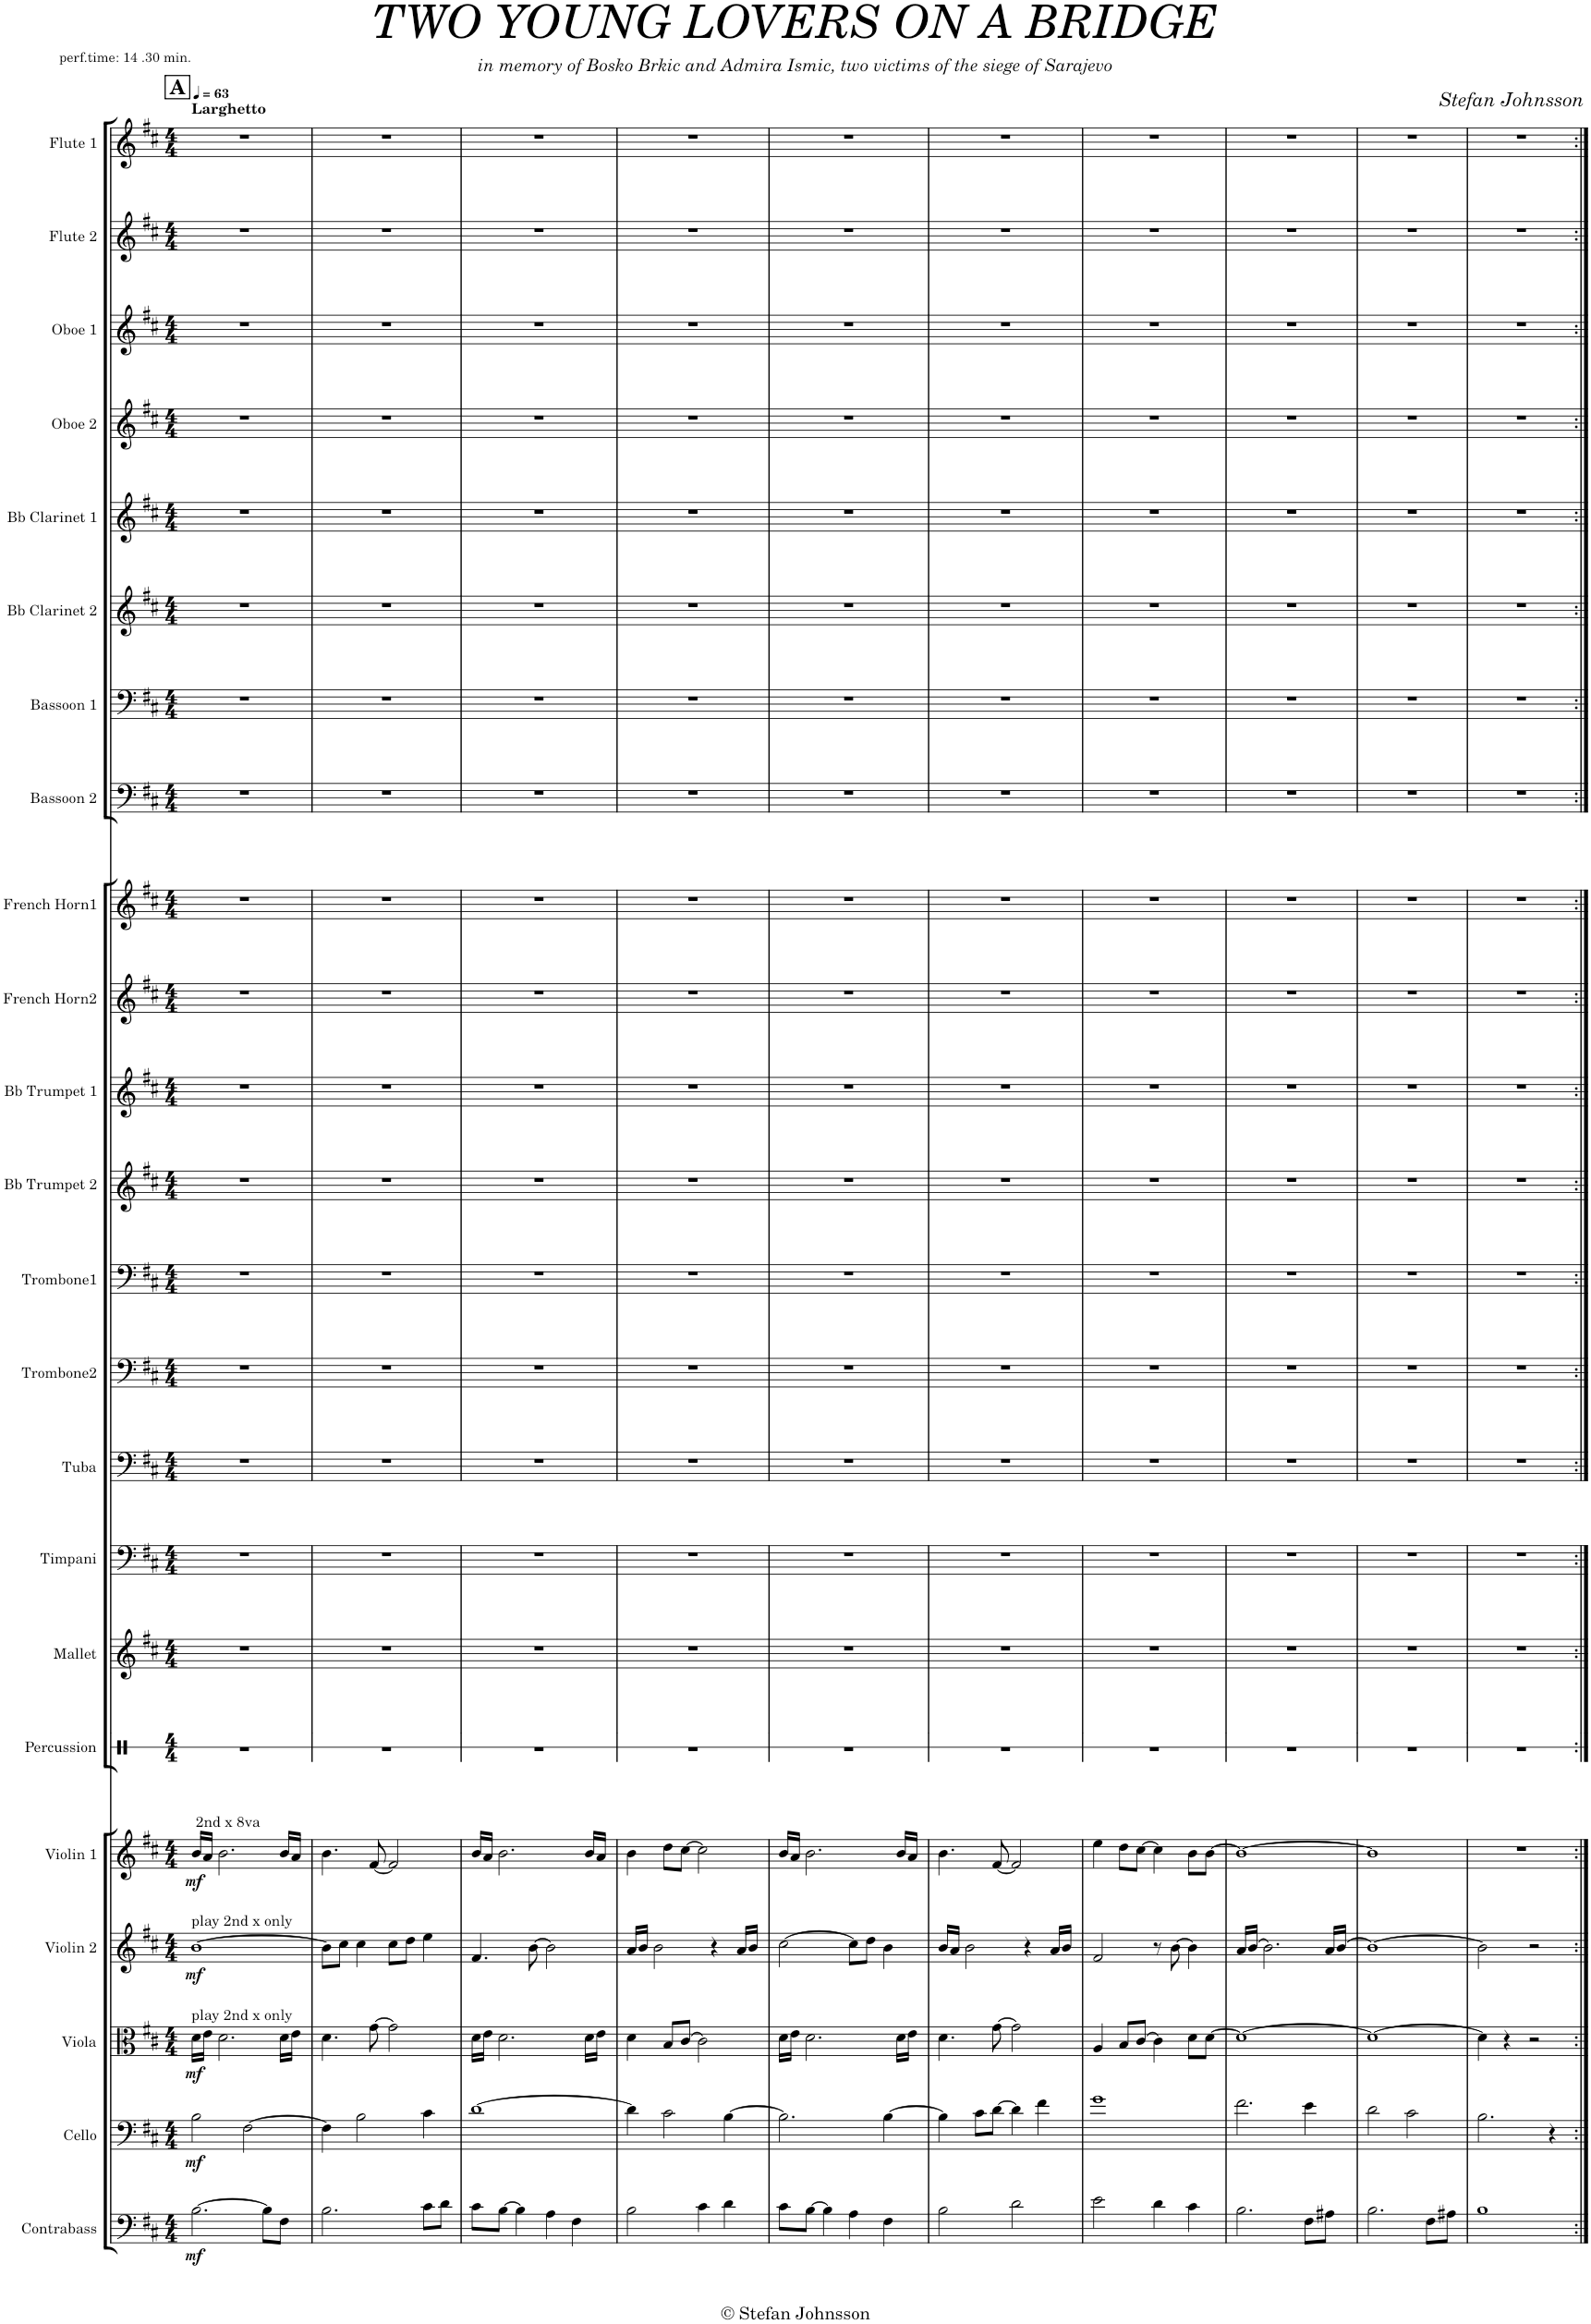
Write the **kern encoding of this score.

**kern	**dynam	**kern	**dynam	**kern	**dynam	**kern	**dynam	**kern	**dynam	**kern	**kern	**kern	**kern	**kern	**kern	**kern	**kern	**kern	**kern	**kern	**kern	**kern	**kern	**kern	**kern	**kern	**kern
*part23	*part23	*part22	*part22	*part21	*part21	*part20	*part20	*part19	*part19	*part18	*part17	*part16	*part15	*part14	*part13	*part12	*part11	*part10	*part9	*part8	*part7	*part6	*part5	*part4	*part3	*part2	*part1
*staff23	*staff23	*staff22	*staff22	*staff21	*staff21	*staff20	*staff20	*staff19	*staff19	*staff18	*staff17	*staff16	*staff15	*staff14	*staff13	*staff12	*staff11	*staff10	*staff9	*staff8	*staff7	*staff6	*staff5	*staff4	*staff3	*staff2	*staff1
*I"Contrabass	*	*I"Cello	*	*I"Viola	*	*I"Violin 2	*	*I"Violin 1	*	*I"Percussion	*I"Mallet	*I"Timpani	*I"Tuba	*I"Trombone2	*I"Trombone1	*I"Bb Trumpet 2	*I"Bb Trumpet 1	*I"French Horn2	*I"French Horn1	*I"Bassoon 2	*I"Bassoon 1	*I"Bb Clarinet 2	*I"Bb Clarinet 1	*I"Oboe 2	*I"Oboe 1	*I"Flute 2	*I"Flute 1
*I'Cb.	*	*	*	*I'Vla.	*	*I'Vln. 2	*	*I'Vln. 1	*	*I'Perc.	*I'Mall.	*I'Timp.	*I'Tu.	*I'Tromb.2	*I'Tromb.1	*I'Bb Tpt. 2	*I'Bb Tpt. 1	*I'F. Hn.2	*I'F. Hn.1	*I'Bn. 2	*I'Bn. 1	*I'Bb Cl. 2	*I'Bb Cl. 1	*I'Ob. 2	*I'Ob. 1	*I'Fl. 2	*I'Fl. 1
*	*	*	*	*	*	*	*	*	*	*stria1	*	*	*	*	*	*	*	*	*	*	*	*	*	*	*	*	*
*clefF4	*	*clefF4	*	*clefC3	*	*clefG2	*	*clefG2	*	*clefX	*clefG2	*clefF4	*clefF4	*clefF4	*clefF4	*clefG2	*clefG2	*clefG2	*clefG2	*clefF4	*clefF4	*clefG2	*clefG2	*clefG2	*clefG2	*clefG2	*clefG2
*Trd7c12	*	*	*	*	*	*	*	*	*	*	*	*	*	*	*	*Trd1c2	*Trd1c2	*Trd4c7	*Trd4c7	*	*	*Trd1c2	*Trd1c2	*	*	*	*
*k[f#c#]	*	*k[f#c#]	*	*k[f#c#]	*	*k[f#c#]	*	*k[f#c#]	*	*k[f#c#]	*k[f#c#]	*k[f#c#]	*k[f#c#]	*k[f#c#]	*k[f#c#]	*k[f#c#]	*k[f#c#]	*k[f#c#]	*k[f#c#]	*k[f#c#]	*k[f#c#]	*k[f#c#]	*k[f#c#]	*k[f#c#]	*k[f#c#]	*k[f#c#]	*k[f#c#]
*b:	*	*b:	*	*b:	*	*b:	*	*b:	*	*b:	*b:	*b:	*b:	*b:	*b:	*b:	*b:	*b:	*b:	*b:	*b:	*b:	*b:	*b:	*b:	*b:	*b:
*M4/4	*	*M4/4	*	*M4/4	*	*M4/4	*	*M4/4	*	*M4/4	*M4/4	*M4/4	*M4/4	*M4/4	*M4/4	*M4/4	*M4/4	*M4/4	*M4/4	*M4/4	*M4/4	*M4/4	*M4/4	*M4/4	*M4/4	*M4/4	*M4/4
*MM63	*	*MM63	*	*MM63	*	*MM63	*	*MM63	*	*MM63	*MM63	*MM63	*MM63	*MM63	*MM63	*MM63	*MM63	*MM63	*MM63	*MM63	*MM63	*MM63	*MM63	*MM63	*MM63	*MM63	*MM63
!!LO:REH:place=s1:a:B:cj:fs=14:t=A
=1	=1	=1	=1	=1	=1	=1	=1	=1	=1	=1	=1	=1	=1	=1	=1	=1	=1	=1	=1	=1	=1	=1	=1	=1	=1	=1	=1
!	!	!	!	!	!	!	!	!	!	!	!	!	!	!	!	!	!	!	!	!	!	!	!	!	!	!	!LO:TX:a:B:t=Larghetto
!	!	!	!	!	!	!	!	!LO:TX:a:t=2nd x 8va	!	!	!	!	!	!	!	!	!	!	!	!	!	!	!	!	!	!	!
!	!	!	!	!	!	!LO:TX:a:t=play 2nd x only	!	!	!	!	!	!	!	!	!	!	!	!	!	!	!	!	!	!	!	!	!
!	!	!	!	!LO:TX:a:t=play 2nd x only	!	!	!	!	!	!	!	!	!	!	!	!	!	!	!	!	!	!	!	!	!	!	!
!	!LO:DY:b	!	!LO:DY:b	!	!LO:DY:b	!	!LO:DY:b	!	!LO:DY:b	!	!	!	!	!	!	!	!	!	!	!	!	!	!	!	!	!	!
[2.B\	mf	2B\	mf	16d\LL	mf	[1b	mf	16b/LL	mf	1r	1r	1r	1r	1r	1r	1r	1r	1r	1r	1r	1r	1r	1r	1r	1r	1r	1r
.	.	.	.	16e\JJ	.	.	.	16a/JJ	.	.	.	.	.	.	.	.	.	.	.	.	.	.	.	.	.	.	.
.	.	.	.	2.d\	.	.	.	2.b\	.	.	.	.	.	.	.	.	.	.	.	.	.	.	.	.	.	.	.
.	.	[2F#\	.	.	.	.	.	.	.	.	.	.	.	.	.	.	.	.	.	.	.	.	.	.	.	.	.
8B\L]	.	.	.	.	.	.	.	.	.	.	.	.	.	.	.	.	.	.	.	.	.	.	.	.	.	.	.
8F#\J	.	.	.	16d\LL	.	.	.	16b/LL	.	.	.	.	.	.	.	.	.	.	.	.	.	.	.	.	.	.	.
.	.	.	.	16e\JJ	.	.	.	16a/JJ	.	.	.	.	.	.	.	.	.	.	.	.	.	.	.	.	.	.	.
=2	=2	=2	=2	=2	=2	=2	=2	=2	=2	=2	=2	=2	=2	=2	=2	=2	=2	=2	=2	=2	=2	=2	=2	=2	=2	=2	=2
2.B\	.	4F#\]	.	4.d\	.	8b\L]	.	4.b\	.	1r	1r	1r	1r	1r	1r	1r	1r	1r	1r	1r	1r	1r	1r	1r	1r	1r	1r
.	.	.	.	.	.	8cc#\J	.	.	.	.	.	.	.	.	.	.	.	.	.	.	.	.	.	.	.	.	.
.	.	2B\	.	.	.	4cc#\	.	.	.	.	.	.	.	.	.	.	.	.	.	.	.	.	.	.	.	.	.
.	.	.	.	[8g\	.	.	.	[8f#/	.	.	.	.	.	.	.	.	.	.	.	.	.	.	.	.	.	.	.
.	.	.	.	2g\]	.	8cc#\L	.	2f#/]	.	.	.	.	.	.	.	.	.	.	.	.	.	.	.	.	.	.	.
.	.	.	.	.	.	8dd\J	.	.	.	.	.	.	.	.	.	.	.	.	.	.	.	.	.	.	.	.	.
8c#\L	.	4c#\	.	.	.	4ee\	.	.	.	.	.	.	.	.	.	.	.	.	.	.	.	.	.	.	.	.	.
8d\J	.	.	.	.	.	.	.	.	.	.	.	.	.	.	.	.	.	.	.	.	.	.	.	.	.	.	.
=3	=3	=3	=3	=3	=3	=3	=3	=3	=3	=3	=3	=3	=3	=3	=3	=3	=3	=3	=3	=3	=3	=3	=3	=3	=3	=3	=3
8c#\L	.	[1d	.	16d\LL	.	4.f#/	.	16b/LL	.	1r	1r	1r	1r	1r	1r	1r	1r	1r	1r	1r	1r	1r	1r	1r	1r	1r	1r
.	.	.	.	16e\JJ	.	.	.	16a/JJ	.	.	.	.	.	.	.	.	.	.	.	.	.	.	.	.	.	.	.
[8B\J	.	.	.	2.d\	.	.	.	2.b\	.	.	.	.	.	.	.	.	.	.	.	.	.	.	.	.	.	.	.
4B\]	.	.	.	.	.	.	.	.	.	.	.	.	.	.	.	.	.	.	.	.	.	.	.	.	.	.	.
.	.	.	.	.	.	[8b\	.	.	.	.	.	.	.	.	.	.	.	.	.	.	.	.	.	.	.	.	.
4A\	.	.	.	.	.	2b\]	.	.	.	.	.	.	.	.	.	.	.	.	.	.	.	.	.	.	.	.	.
4F#\	.	.	.	.	.	.	.	.	.	.	.	.	.	.	.	.	.	.	.	.	.	.	.	.	.	.	.
.	.	.	.	16d\LL	.	.	.	16b/LL	.	.	.	.	.	.	.	.	.	.	.	.	.	.	.	.	.	.	.
.	.	.	.	16e\JJ	.	.	.	16a/JJ	.	.	.	.	.	.	.	.	.	.	.	.	.	.	.	.	.	.	.
=4	=4	=4	=4	=4	=4	=4	=4	=4	=4	=4	=4	=4	=4	=4	=4	=4	=4	=4	=4	=4	=4	=4	=4	=4	=4	=4	=4
2B\	.	4d\]	.	4d\	.	16a/LL	.	4b\	.	1r	1r	1r	1r	1r	1r	1r	1r	1r	1r	1r	1r	1r	1r	1r	1r	1r	1r
.	.	.	.	.	.	16b/JJ	.	.	.	.	.	.	.	.	.	.	.	.	.	.	.	.	.	.	.	.	.
.	.	.	.	.	.	2b\	.	.	.	.	.	.	.	.	.	.	.	.	.	.	.	.	.	.	.	.	.
.	.	2c#\	.	8B/L	.	.	.	8dd\L	.	.	.	.	.	.	.	.	.	.	.	.	.	.	.	.	.	.	.
.	.	.	.	[8c#/J	.	.	.	[8cc#\J	.	.	.	.	.	.	.	.	.	.	.	.	.	.	.	.	.	.	.
4c#\	.	.	.	2c#\]	.	.	.	2cc#\]	.	.	.	.	.	.	.	.	.	.	.	.	.	.	.	.	.	.	.
.	.	.	.	.	.	4r	.	.	.	.	.	.	.	.	.	.	.	.	.	.	.	.	.	.	.	.	.
4d\	.	[4B\	.	.	.	.	.	.	.	.	.	.	.	.	.	.	.	.	.	.	.	.	.	.	.	.	.
.	.	.	.	.	.	16a/LL	.	.	.	.	.	.	.	.	.	.	.	.	.	.	.	.	.	.	.	.	.
.	.	.	.	.	.	16b/JJ	.	.	.	.	.	.	.	.	.	.	.	.	.	.	.	.	.	.	.	.	.
=5	=5	=5	=5	=5	=5	=5	=5	=5	=5	=5	=5	=5	=5	=5	=5	=5	=5	=5	=5	=5	=5	=5	=5	=5	=5	=5	=5
8c#\L	.	2.B\]	.	16d\LL	.	[2cc#\	.	16b/LL	.	1r	1r	1r	1r	1r	1r	1r	1r	1r	1r	1r	1r	1r	1r	1r	1r	1r	1r
.	.	.	.	16e\JJ	.	.	.	16a/JJ	.	.	.	.	.	.	.	.	.	.	.	.	.	.	.	.	.	.	.
[8B\J	.	.	.	2.d\	.	.	.	2.b\	.	.	.	.	.	.	.	.	.	.	.	.	.	.	.	.	.	.	.
4B\]	.	.	.	.	.	.	.	.	.	.	.	.	.	.	.	.	.	.	.	.	.	.	.	.	.	.	.
4A\	.	.	.	.	.	8cc#\L]	.	.	.	.	.	.	.	.	.	.	.	.	.	.	.	.	.	.	.	.	.
.	.	.	.	.	.	8dd\J	.	.	.	.	.	.	.	.	.	.	.	.	.	.	.	.	.	.	.	.	.
4F#\	.	[4B\	.	.	.	4b\	.	.	.	.	.	.	.	.	.	.	.	.	.	.	.	.	.	.	.	.	.
.	.	.	.	16d\LL	.	.	.	16b/LL	.	.	.	.	.	.	.	.	.	.	.	.	.	.	.	.	.	.	.
.	.	.	.	16e\JJ	.	.	.	16a/JJ	.	.	.	.	.	.	.	.	.	.	.	.	.	.	.	.	.	.	.
=6	=6	=6	=6	=6	=6	=6	=6	=6	=6	=6	=6	=6	=6	=6	=6	=6	=6	=6	=6	=6	=6	=6	=6	=6	=6	=6	=6
2B\	.	4B\]	.	4.d\	.	16b/LL	.	4.b\	.	1r	1r	1r	1r	1r	1r	1r	1r	1r	1r	1r	1r	1r	1r	1r	1r	1r	1r
.	.	.	.	.	.	16a/JJ	.	.	.	.	.	.	.	.	.	.	.	.	.	.	.	.	.	.	.	.	.
.	.	.	.	.	.	2b\	.	.	.	.	.	.	.	.	.	.	.	.	.	.	.	.	.	.	.	.	.
.	.	8c#\L	.	.	.	.	.	.	.	.	.	.	.	.	.	.	.	.	.	.	.	.	.	.	.	.	.
.	.	[8d\J	.	[8g\	.	.	.	[8f#/	.	.	.	.	.	.	.	.	.	.	.	.	.	.	.	.	.	.	.
2d\	.	4d\]	.	2g\]	.	.	.	2f#/]	.	.	.	.	.	.	.	.	.	.	.	.	.	.	.	.	.	.	.
.	.	.	.	.	.	4r	.	.	.	.	.	.	.	.	.	.	.	.	.	.	.	.	.	.	.	.	.
.	.	4f#\	.	.	.	.	.	.	.	.	.	.	.	.	.	.	.	.	.	.	.	.	.	.	.	.	.
.	.	.	.	.	.	16a/LL	.	.	.	.	.	.	.	.	.	.	.	.	.	.	.	.	.	.	.	.	.
.	.	.	.	.	.	16b/JJ	.	.	.	.	.	.	.	.	.	.	.	.	.	.	.	.	.	.	.	.	.
=7	=7	=7	=7	=7	=7	=7	=7	=7	=7	=7	=7	=7	=7	=7	=7	=7	=7	=7	=7	=7	=7	=7	=7	=7	=7	=7	=7
2e\	.	1g	.	4A/	.	2f#/	.	4ee\	.	1r	1r	1r	1r	1r	1r	1r	1r	1r	1r	1r	1r	1r	1r	1r	1r	1r	1r
.	.	.	.	8B/L	.	.	.	8dd\L	.	.	.	.	.	.	.	.	.	.	.	.	.	.	.	.	.	.	.
.	.	.	.	[8c#/J	.	.	.	[8cc#\J	.	.	.	.	.	.	.	.	.	.	.	.	.	.	.	.	.	.	.
4d\	.	.	.	4c#\]	.	8r	.	4cc#\]	.	.	.	.	.	.	.	.	.	.	.	.	.	.	.	.	.	.	.
.	.	.	.	.	.	[8b\	.	.	.	.	.	.	.	.	.	.	.	.	.	.	.	.	.	.	.	.	.
4c#\	.	.	.	8d\L	.	4b\]	.	8b\L	.	.	.	.	.	.	.	.	.	.	.	.	.	.	.	.	.	.	.
.	.	.	.	[8d\J	.	.	.	[8b\J	.	.	.	.	.	.	.	.	.	.	.	.	.	.	.	.	.	.	.
=8	=8	=8	=8	=8	=8	=8	=8	=8	=8	=8	=8	=8	=8	=8	=8	=8	=8	=8	=8	=8	=8	=8	=8	=8	=8	=8	=8
2.B\	.	2.f#\	.	1d_	.	16a/LL	.	1b_	.	1r	1r	1r	1r	1r	1r	1r	1r	1r	1r	1r	1r	1r	1r	1r	1r	1r	1r
.	.	.	.	.	.	[16b/JJ	.	.	.	.	.	.	.	.	.	.	.	.	.	.	.	.	.	.	.	.	.
.	.	.	.	.	.	2.b\]	.	.	.	.	.	.	.	.	.	.	.	.	.	.	.	.	.	.	.	.	.
8F#\L	.	4e\	.	.	.	.	.	.	.	.	.	.	.	.	.	.	.	.	.	.	.	.	.	.	.	.	.
8A#X\J	.	.	.	.	.	16a/LL	.	.	.	.	.	.	.	.	.	.	.	.	.	.	.	.	.	.	.	.	.
.	.	.	.	.	.	[16b/JJ	.	.	.	.	.	.	.	.	.	.	.	.	.	.	.	.	.	.	.	.	.
=9	=9	=9	=9	=9	=9	=9	=9	=9	=9	=9	=9	=9	=9	=9	=9	=9	=9	=9	=9	=9	=9	=9	=9	=9	=9	=9	=9
2.B\	.	2d\	.	1d_	.	1b_	.	1b]	.	1r	1r	1r	1r	1r	1r	1r	1r	1r	1r	1r	1r	1r	1r	1r	1r	1r	1r
.	.	2c#\	.	.	.	.	.	.	.	.	.	.	.	.	.	.	.	.	.	.	.	.	.	.	.	.	.
8F#\L	.	.	.	.	.	.	.	.	.	.	.	.	.	.	.	.	.	.	.	.	.	.	.	.	.	.	.
8A#X\J	.	.	.	.	.	.	.	.	.	.	.	.	.	.	.	.	.	.	.	.	.	.	.	.	.	.	.
=10	=10	=10	=10	=10	=10	=10	=10	=10	=10	=10	=10	=10	=10	=10	=10	=10	=10	=10	=10	=10	=10	=10	=10	=10	=10	=10	=10
1B	.	2.B\	.	4d\]	.	2b\]	.	1r	.	1r	1r	1r	1r	1r	1r	1r	1r	1r	1r	1r	1r	1r	1r	1r	1r	1r	1r
.	.	.	.	4r	.	.	.	.	.	.	.	.	.	.	.	.	.	.	.	.	.	.	.	.	.	.	.
.	.	.	.	2r	.	2r	.	.	.	.	.	.	.	.	.	.	.	.	.	.	.	.	.	.	.	.	.
.	.	4r	.	.	.	.	.	.	.	.	.	.	.	.	.	.	.	.	.	.	.	.	.	.	.	.	.
=:|!	=:|!	=:|!	=:|!	=:|!	=:|!	=:|!	=:|!	=:|!	=:|!	=:|!	=:|!	=:|!	=:|!	=:|!	=:|!	=:|!	=:|!	=:|!	=:|!	=:|!	=:|!	=:|!	=:|!	=:|!	=:|!	=:|!	=:|!
*-	*-	*-	*-	*-	*-	*-	*-	*-	*-	*-	*-	*-	*-	*-	*-	*-	*-	*-	*-	*-	*-	*-	*-	*-	*-	*-	*-
